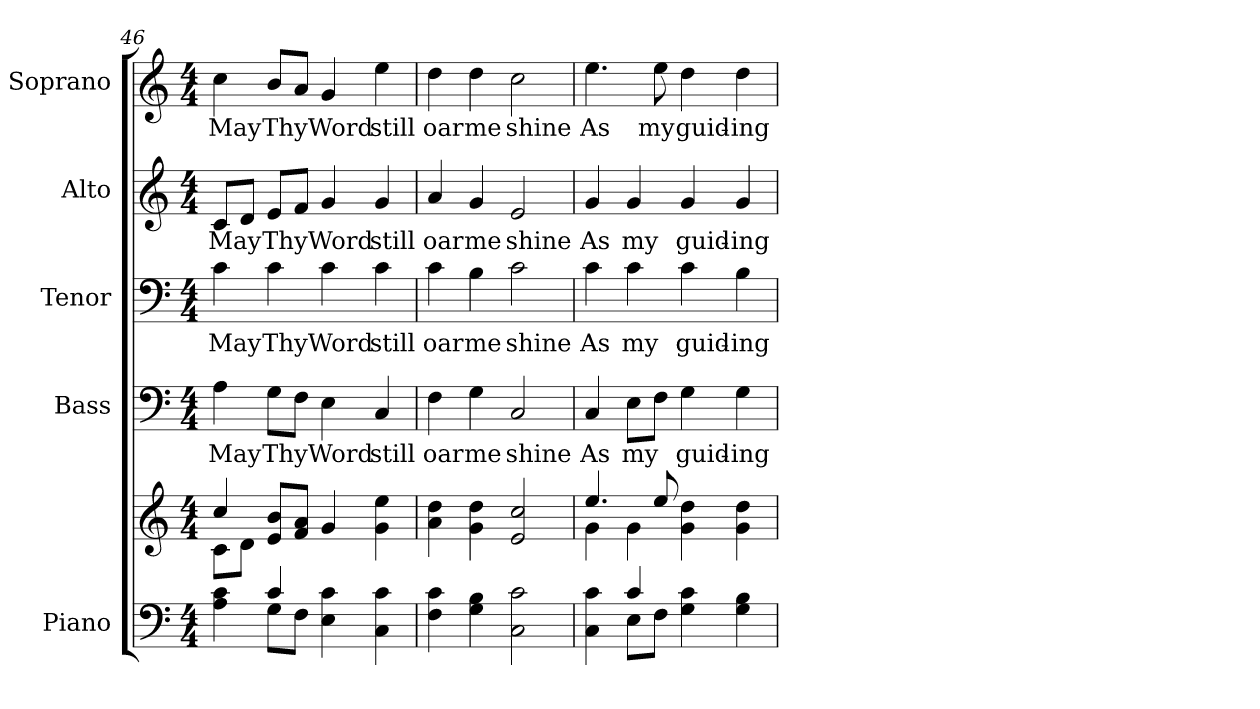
**kern	**kern	**kern	**text	**kern	**text	**kern	**text	**kern	**text
*part5	*part5	*part4	*part4	*part3	*part3	*part2	*part2	*part1	*part1
*staff6	*staff5	*staff4	*staff4	*staff3	*staff3	*staff2	*staff2	*staff1	*staff1
*I"Piano	*	*I"Bass	*	*I"Tenor	*	*I"Alto	*	*I"Soprano	*
*I'Pno.	*	*I'B.	*	*I'T.	*	*I'A.	*	*I'S.	*
*clefF4	*clefG2	*clefF4	*	*clefF4	*	*clefG2	*	*clefG2	*
*k[]	*k[]	*k[]	*	*k[]	*	*k[]	*	*k[]	*
*C:	*C:	*C:	*	*C:	*	*C:	*	*C:	*
*M4/4	*M4/4	*M4/4	*	*M4/4	*	*M4/4	*	*M4/4	*
=46	=46	=46	=46	=46	=46	=46	=46	=46	=46
*^	*^	*	*	*	*	*	*	*	*
!	!	!	!	!	!LO:LY:b:color=#000000	!	!	!	!	!	!
!	!	!	!	!	!	!	!LO:LY:b:color=#000000	!	!	!	!
!	!	!	!	!	!	!	!	!	!LO:LY:b:color=#000000	!	!
!	!	!	!	!	!	!	!	!	!	!	!LO:LY:b:color=#000000
4Ai\ 4ci	4ryy	4cci/	8ci\L	4Ai\	May	4ci\	May	8ci/L	May	4cci\	May
.	.	.	8di\J	.	.	.	.	8di/J	.	.	.
!	!	!	!	!	!LO:LY:b:color=#000000	!	!	!	!	!	!
!	!	!	!	!	!	!	!LO:LY:b:color=#000000	!	!	!	!
!	!	!	!	!	!	!	!	!	!LO:LY:b:color=#000000	!	!
!	!	!	!	!	!	!	!	!	!	!	!LO:LY:b:color=#000000
4ci/	8Gi\L	8ei/ 8biL	4ryy	8Gi\L	Thy	4ci\	Thy	8ei/L	Thy	8bi/L	Thy
.	8Fi\J	8fi/ 8aiJ	.	8Fi\J	.	.	.	8fi/J	.	8ai/J	.
!	!	!	!	!	!LO:LY:b:color=#000000	!	!	!	!	!	!
!	!	!	!	!	!	!	!LO:LY:b:color=#000000	!	!	!	!
!	!	!	!	!	!	!	!	!	!LO:LY:b:color=#000000	!	!
!	!	!	!	!	!	!	!	!	!	!	!LO:LY:b:color=#000000
4Ei\ 4ci	2ryy	4gi/	2ryy	4Ei\	Word	4ci\	Word	4gi/	Word	4gi/	Word
!	!	!	!	!	!LO:LY:b:color=#000000	!	!	!	!	!	!
!	!	!	!	!	!	!	!LO:LY:b:color=#000000	!	!	!	!
!	!	!	!	!	!	!	!	!	!LO:LY:b:color=#000000	!	!
!	!	!	!	!	!	!	!	!	!	!	!LO:LY:b:color=#000000
4Ci\ 4ci	.	4gi\ 4eei	.	4Ci/	still	4ci\	still	4gi/	still	4eei\	still
*v	*v	*	*	*	*	*	*	*	*	*	*
*	*v	*v	*	*	*	*	*	*	*	*
!!LO:PB:g=z
=47	=47	=47	=47	=47	=47	=47	=47	=47	=47
!	!	!	!LO:LY:b:color=#000000	!	!	!	!	!	!
!	!	!	!	!	!LO:LY:b:color=#000000	!	!	!	!
!	!	!	!	!	!	!	!LO:LY:b:color=#000000	!	!
!	!	!	!	!	!	!	!	!	!LO:LY:b:color=#000000
4Fi\ 4ci	4ai\ 4ddi	4Fi\	oar	4ci\	oar	4ai/	oar	4ddi\	oar
!	!	!	!LO:LY:b:color=#000000	!	!	!	!	!	!
!	!	!	!	!	!LO:LY:b:color=#000000	!	!	!	!
!	!	!	!	!	!	!	!LO:LY:b:color=#000000	!	!
!	!	!	!	!	!	!	!	!	!LO:LY:b:color=#000000
4Gi\ 4Bi	4gi\ 4ddi	4Gi\	me	4Bi\	me	4gi/	me	4ddi\	me
!	!	!	!LO:LY:b:color=#000000	!	!	!	!	!	!
!	!	!	!	!	!LO:LY:b:color=#000000	!	!	!	!
!	!	!	!	!	!	!	!LO:LY:b:color=#000000	!	!
!	!	!	!	!	!	!	!	!	!LO:LY:b:color=#000000
2Ci\ 2ci	2ei/ 2cci	2Ci/	shine	2ci\	shine	2ei/	shine	2cci\	shine
=48	=48	=48	=48	=48	=48	=48	=48	=48	=48
*^	*^	*	*	*	*	*	*	*	*
!	!	!	!	!	!LO:LY:b:color=#000000	!	!	!	!	!	!
!	!	!	!	!	!	!	!LO:LY:b:color=#000000	!	!	!	!
!	!	!	!	!	!	!	!	!	!LO:LY:b:color=#000000	!	!
!	!	!	!	!	!	!	!	!	!	!	!LO:LY:b:color=#000000
4Ci\ 4ci	4ryy	4.eei/	4gi\	4Ci/	As	4ci\	As	4gi/	As	4.eei\	As
!	!	!	!	!	!LO:LY:b:color=#000000	!	!	!	!	!	!
!	!	!	!	!	!	!	!LO:LY:b:color=#000000	!	!	!	!
!	!	!	!	!	!	!	!	!	!LO:LY:b:color=#000000	!	!
4ci/	8Ei\L	.	4gi\	8Ei\L	my	4ci\	my	4gi/	my	.	.
!	!	!	!	!	!	!	!	!	!	!	!LO:LY:b:color=#000000
.	8Fi\J	8eei/	.	8Fi\J	.	.	.	.	.	8eei\	my
!	!	!	!	!	!LO:LY:b:color=#000000	!	!	!	!	!	!
!	!	!	!	!	!	!	!LO:LY:b:color=#000000	!	!	!	!
!	!	!	!	!	!	!	!	!	!LO:LY:b:color=#000000	!	!
!	!	!	!	!	!	!	!	!	!	!	!LO:LY:b:color=#000000
4Gi\ 4ci	2ryy	4gi\ 4ddi	2ryy	4Gi\	guid-	4ci\	guid-	4gi/	guid-	4ddi\	guid-
!	!	!	!	!	!LO:LY:b:color=#000000	!	!	!	!	!	!
!	!	!	!	!	!	!	!LO:LY:b:color=#000000	!	!	!	!
!	!	!	!	!	!	!	!	!	!LO:LY:b:color=#000000	!	!
!	!	!	!	!	!	!	!	!	!	!	!LO:LY:b:color=#000000
4Gi\ 4Bi	.	4gi\ 4ddi	.	4Gi\	-ing	4Bi\	-ing	4gi/	-ing	4ddi\	-ing
*v	*v	*	*	*	*	*	*	*	*	*	*
*	*v	*v	*	*	*	*	*	*	*	*
=	=	=	=	=	=	=	=	=	=
*-	*-	*-	*-	*-	*-	*-	*-	*-	*-
